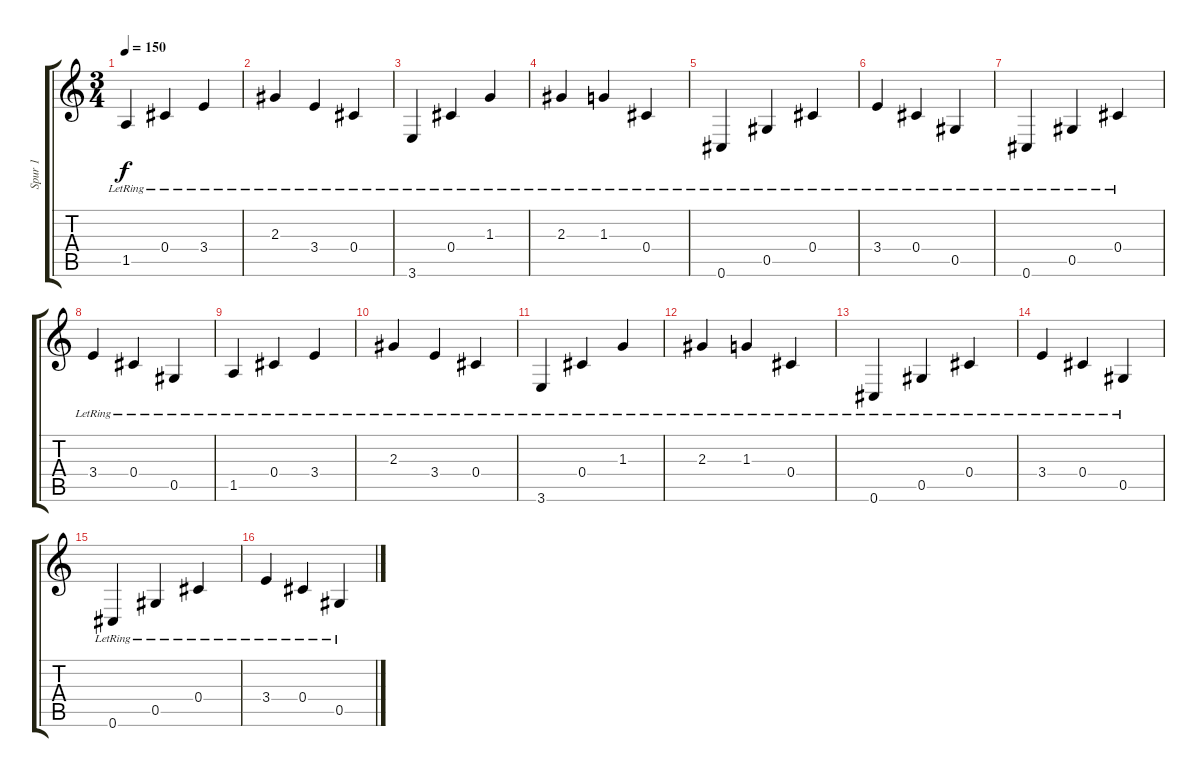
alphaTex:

\track ("Spur 1" "Spur 1") {instrument electricguitarjazz}
\staff {score tabs}
\tuning (Eb4 Bb3 Gb3 Db3 Ab2 Db2) {hide}
\ts (3 4)
\tempo 150
\clef g2
\ks c
1.5{lr}.4{dy f instrument overdrivenguitar} 0.4{lr}.4 3.4{lr}.4 |
2.3{lr}.4 3.4{lr}.4 0.4{lr}.4 |
3.6{lr}.4 0.4{lr}.4 1.3{lr}.4 |
2.3{lr}.4 1.3{lr}.4 0.4{lr}.4 |
0.6{lr}.4 0.5{lr}.4 0.4{lr}.4 |
3.4{lr}.4 0.4{lr}.4 0.5{lr}.4 |
0.6{lr}.4 0.5{lr}.4 0.4{lr}.4 |
3.4{lr}.4 0.4{lr}.4 0.5{lr}.4 |
1.5{lr}.4 0.4{lr}.4 3.4{lr}.4 |
2.3{lr}.4 3.4{lr}.4 0.4{lr}.4 |
3.6{lr}.4 0.4{lr}.4 1.3{lr}.4 |
2.3{lr}.4 1.3{lr}.4 0.4{lr}.4 |
0.6{lr}.4 0.5{lr}.4 0.4{lr}.4 |
3.4{lr}.4 0.4{lr}.4 0.5{lr}.4 |
0.6{lr}.4 0.5{lr}.4 0.4{lr}.4 |
3.4{lr}.4 0.4{lr}.4 0.5{lr}.4
